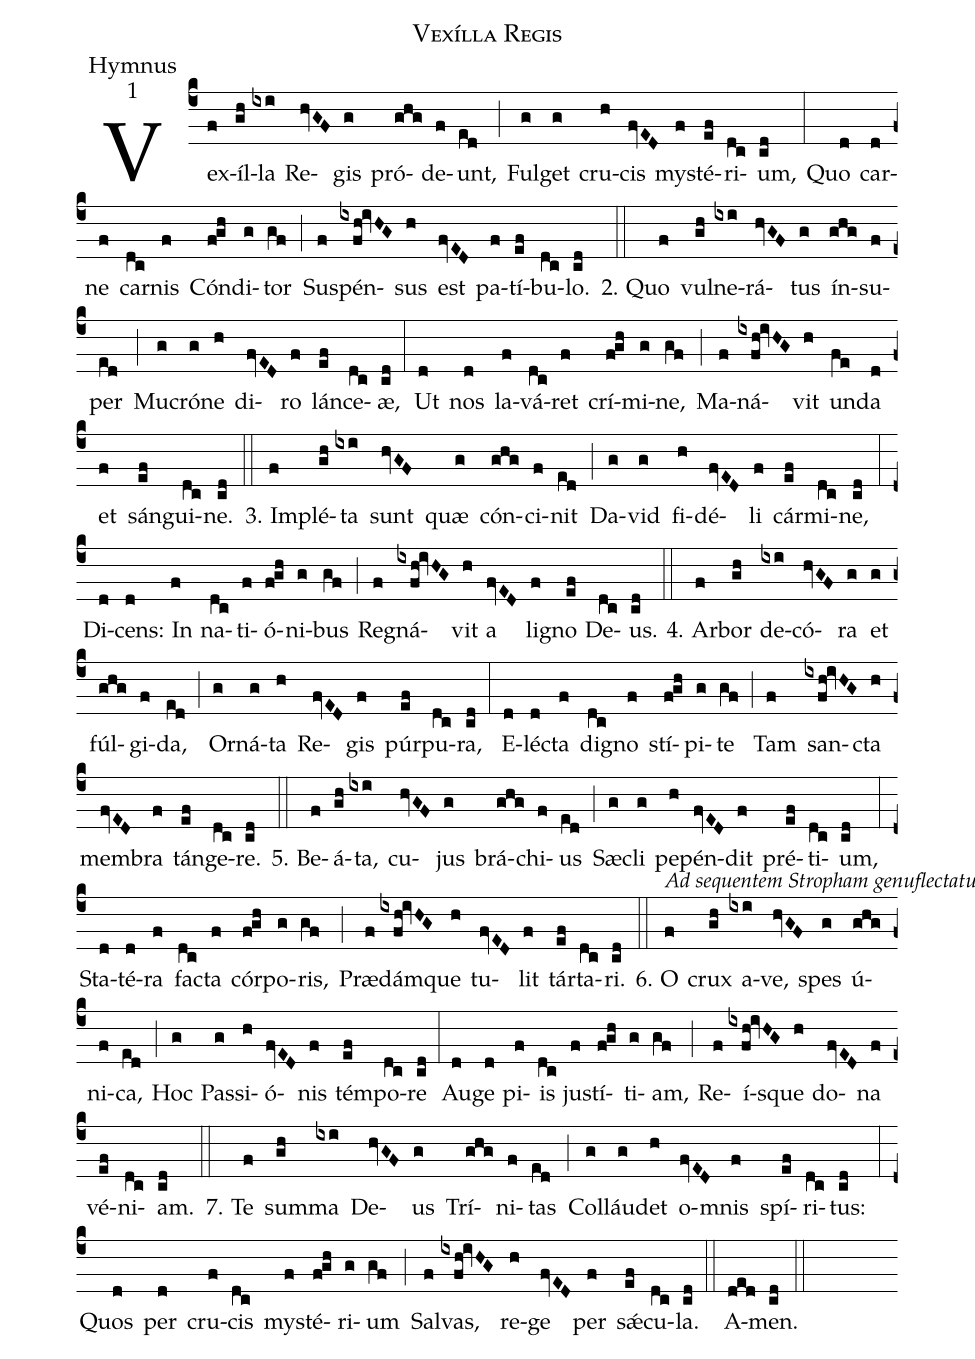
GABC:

name:Vexílla Regis;
office-part:Hymnus;
mode:1;
%%
(c4) Vex(f)íl(gh)la(ixi) Re(hvGF)gis(g) pró(ghg)de(f)unt,(ed) (;) Ful(g)get(g) cru(h)cis(fvED) my(f)sté(ef)ri(dc)um,(cd) (:) Quo(d) car(d)ne(f) car(dc)nis(f) Cón(f!gh)di(g)tor(gf) (;) Su(f)spén(ixfh!ivHG)sus(h) est(fvED) pa(f)tí(ef)bu(dc)lo.(cd) (::)

2. Quo(f) vul(gh)ne(ixi)rá(hvGF)tus(g) ín(ghg)su(f)per(ed) (;) Mu(g)cró(g)ne(h) di(fvED)ro(f) lán(ef)ce(dc)æ,(cd) (:) Ut(d) nos(d) la(f)vá(dc)ret(f) crí(f!gh)mi(g)ne,(gf) (;) Ma(f)ná(ixfh!ivHG)vit(h) un(fe)da(d) et(f) sán(ef)gui(dc)ne.(cd) (::)

3. Im(f)plé(gh)ta(ixi) sunt(hvGF) quæ(g) cón(ghg)ci(f)nit(ed) (;) Da(g)vid(g) fi(h)dé(fvED)li(f) cár(ef)mi(dc)ne,(cd) (:) Di(d)cens:(d) In(f) na(dc)ti(f)ó(f!gh)ni(g)bus(gf) (;) Re(f)gná(ixfh!ivHG)vit(h) a(fvED) li(f)gno(ef) De(dc)us.(cd) (::)

4. Ar(f)bor(gh) de(ixi)có(hvGF)ra(g) et(g) fúl(ghg)gi(f)da,(ed) (;) Or(g)ná(g)ta(h) Re(fvED)gis(f) púr(ef)pu(dc)ra,(cd) (:) E(d)lé(d)cta(f) di(dc)gno(f) stí(f!gh)pi(g)te(gf) (;) Tam(f) san(ixfh!ivHG)cta(h) mem(fvED)bra(f) tán(ef)ge(dc)re.(cd) (::)

5. Be(f)á(gh)ta,(ixi) cu(hvGF)jus(g) brá(ghg)chi(f)us(ed) (;) Sæ(g)cli(g) pe(h)pén(fvED)dit(f) pré(ef)ti(dc)um,(cd) (:) Sta(d)té(d)ra(f) fa(dc)cta(f) cór(f!gh)po(g)ris,(gf) (;) Præ(f)dám(ixfh!ivHG)que(h) tu(fvED)lit(f) tár(ef)ta(dc)ri.(cd) (::)

6. O<alt>Ad sequentem Stropham genuflectatur.</alt>(f) crux(gh) a(ixi)ve,(hvGF) spes(g) ú(ghg)ni(f)ca,(ed) (;) Hoc(g) Pas(g)si(h)ó(fvED)nis(f) tém(ef)po(dc)re(cd) (:) Au(d)ge(d) pi(f)is(dc) ju(f)stí(f!gh)ti(g)am,(gf) (;) Re(f)í(ixfh!ivHG)sque(h) do(fvED)na(f) vé(ef)ni(dc)am.(cd) (::)

7. Te(f) sum(gh)ma(ixi) De(hvGF)us(g) Trí(ghg)ni(f)tas(ed) (;) Col(g)láu(g)det(h) o(fvED)mnis(f) spí(ef)ri(dc)tus:(cd) (:) Quos(d) per(d) cru(f)cis(dc) my(f)sté(f!gh)ri(g)um(gf) (;) Sal(f)vas,(ixfh!ivHG) re(h)ge(fvED) per(f) s<sp>'ae</sp>(ef)cu(dc)la.(cd) (::) A(ded)men.(cd) (::)
